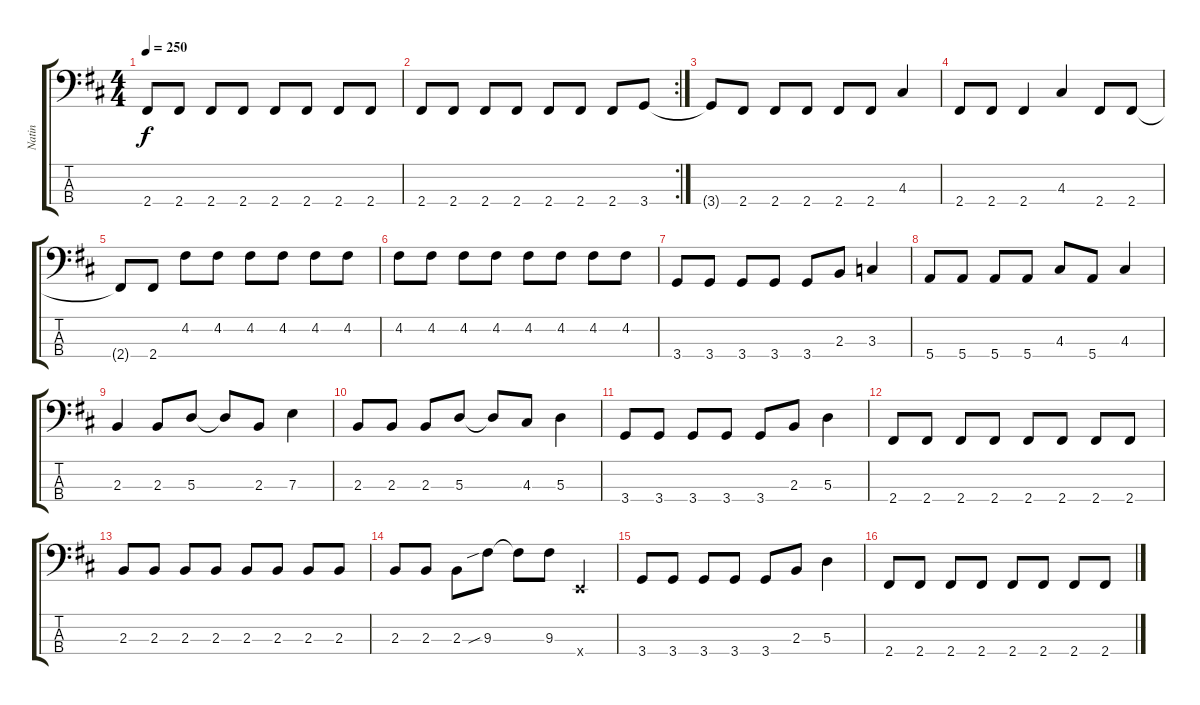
\track ("Natin" "Natin") {instrument electricbassfinger}
\staff {score tabs}
\tuning (G2 D2 A1 E1) {hide}
\ts (4 4)
\tempo 250
\clef f4
\ks d
2.4.8{dy f} 2.4.8 2.4.8 2.4.8 2.4.8 2.4.8 2.4.8 2.4.8 |
\rc 2
2.4.8 2.4.8 2.4.8 2.4.8 2.4.8 2.4.8 2.4.8 3.4.8 |
3.4{t}.8 2.4.8 2.4.8 2.4.8 2.4.8 2.4.8 4.3.4 |
2.4.8 2.4.8 2.4.4 4.3.4 2.4.8 2.4.8 |
2.4{t}.8 2.4.8 4.2.8 4.2.8 4.2.8 4.2.8 4.2.8 4.2.8 |
4.2.8 4.2.8 4.2.8 4.2.8 4.2.8 4.2.8 4.2.8 4.2.8 |
3.4.8 3.4.8 3.4.8 3.4.8 3.4.8 2.3.8 3.3.4 |
5.4.8 5.4.8 5.4.8 5.4.8 4.3.8 5.4.8 4.3.4 |
2.3.4 2.3.8 5.3.8 5.3{t}.8 2.3.8 7.3.4 |
2.3.8 2.3.8 2.3.8 5.3.8 5.3{t}.8 4.3.8 5.3.4 |
3.4.8 3.4.8 3.4.8 3.4.8 3.4.8 2.3.8 5.3.4 |
2.4.8 2.4.8 2.4.8 2.4.8 2.4.8 2.4.8 2.4.8 2.4.8 |
2.3.8 2.3.8 2.3.8 2.3.8 2.3.8 2.3.8 2.3.8 2.3.8 |
2.3.8 2.3.8 2.3.8 9.3{sib}.8 9.3{t}.8 9.3.8 0.4{x}.4 |
3.4.8 3.4.8 3.4.8 3.4.8 3.4.8 2.3.8 5.3.4 |
2.4.8 2.4.8 2.4.8 2.4.8 2.4.8 2.4.8 2.4.8 2.4.8
